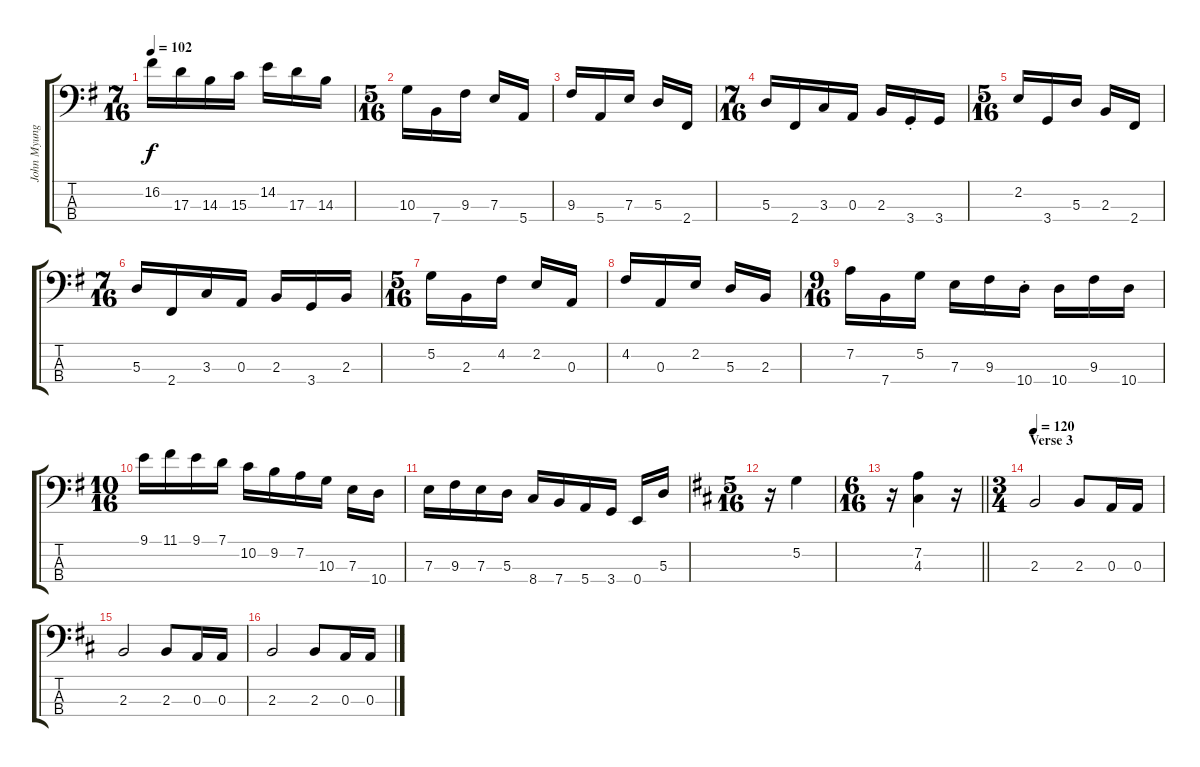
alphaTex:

\track ("John Myung" "John Myung") {instrument electricbassfinger}
\staff {score tabs}
\tuning (G2 D2 A1 E1) {hide}
\ts (7 16)
\tempo 102
\clef f4
\ks eminor
16.2.16{dy f} 17.3.16 14.3.16 15.3.16 14.2.16 17.3.16 14.3.16 |
\ts (5 16)
10.3.16 7.4.16 9.3.16 7.3.16 5.4.16 |
9.3.16 5.4.16 7.3.16 5.3.16 2.4.16 |
\ts (7 16)
5.3.16 2.4.16 3.3.16 0.3.16 2.3.16 3.4{st}.16 3.4.16 |
\ts (5 16)
2.2.16 3.4.16 5.3.16 2.3.16 2.4.16 |
\ts (7 16)
5.3.16 2.4.16 3.3.16 0.3.16 2.3.16 3.4.16 2.3.16 |
\ts (5 16)
5.2.16 2.3.16 4.2.16 2.2.16 0.3.16 |
4.2.16 0.3.16 2.2.16 5.3.16 2.3.16 |
\ts (9 16)
7.2.16 7.4.16 5.2.16 7.3.16 9.3.16 10.4{st}.16 10.4.16 9.3.16 10.4.16 |
\ts (10 16)
9.1.16 11.1.16 9.1.16 7.1.16 10.2.16 9.2.16 7.2.16 10.3.16 7.3.16 10.4.16 |
7.3.16 9.3.16 7.3.16 5.3.16 8.4.16 7.4.16 5.4.16 3.4.16 0.4.16 5.3.16 |
\ts (5 16)
\ks bminor
r.16 5.2.4 |
\ts (6 16)
\barLineRight lightlight
r.16 (7.2 4.3).4 r.16 |
\ts (3 4)
\section ("" "Verse 3")
\tempo 120
2.3.2 2.3.8 0.3.16 0.3.16 |
2.3.2 2.3.8 0.3.16 0.3.16 |
2.3.2 2.3.8 0.3.16 0.3.16
